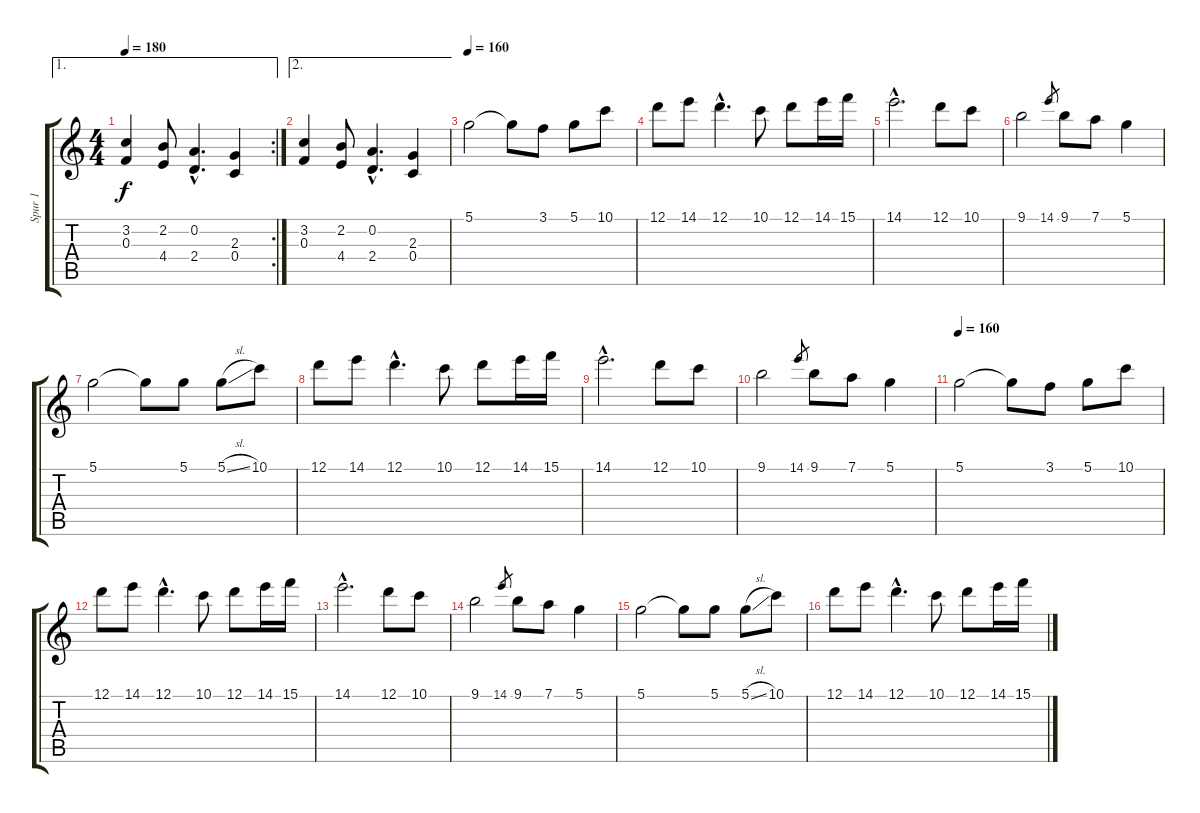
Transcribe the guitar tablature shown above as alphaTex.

\track ("Spur 1" "Spur 1") {instrument panflute}
\staff {score tabs}
\tuning (D5 A4 F4 C4 G3 D3) {hide}
\ae 1
\rc 2
\ts (4 4)
\tempo 180
\clef g2
\ks c
(3.2 0.3).4{dy f} (2.2 4.4).8 (0.2{hac} 2.4{hac}).4{d} (2.3 0.4).4 |
\ae 2
(3.2 0.3).4 (2.2 4.4).8 (0.2{hac} 2.4{hac}).4{d} (2.3 0.4).4 |
\tempo 160
5.1.2{instrument panflute} 5.1{t}.8 3.1.8 5.1.8 10.1.8 |
12.1.8 14.1.8 12.1{hac}.4{d} 10.1.8 12.1.8 14.1.16 15.1.16 |
14.1{hac}.2{d} 12.1.8 10.1.8 |
9.1.2 14.1.8{gr} 9.1.8 7.1.8 5.1.4 |
5.1.2 5.1{t}.8 5.1.8 5.1{sl}.8 10.1.8 |
12.1.8 14.1.8 12.1{hac}.4{d} 10.1.8 12.1.8 14.1.16 15.1.16 |
14.1{hac}.2{d} 12.1.8 10.1.8 |
9.1.2 14.1.8{gr} 9.1.8 7.1.8 5.1.4 |
\tempo 160
5.1.2{instrument panflute} 5.1{t}.8 3.1.8 5.1.8 10.1.8 |
12.1.8 14.1.8 12.1{hac}.4{d} 10.1.8 12.1.8 14.1.16 15.1.16 |
14.1{hac}.2{d} 12.1.8 10.1.8 |
9.1.2 14.1.8{gr} 9.1.8 7.1.8 5.1.4 |
5.1.2 5.1{t}.8 5.1.8 5.1{sl}.8 10.1.8 |
12.1.8 14.1.8 12.1{hac}.4{d} 10.1.8 12.1.8 14.1.16 15.1.16
